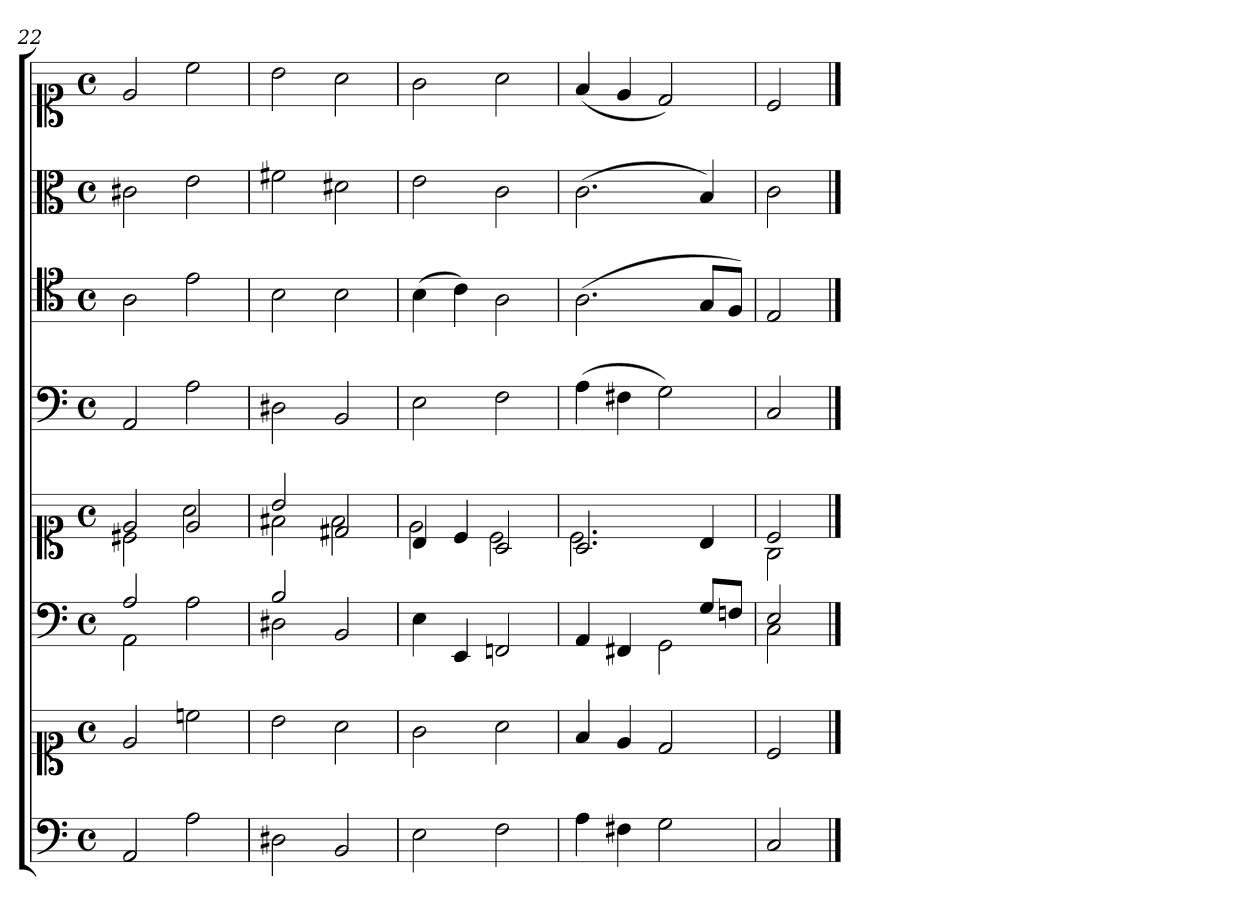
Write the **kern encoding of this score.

**kern	**kern	**kern	**kern	**kern	**kern	**kern	**kern
*part6	*part6	*part5	*part5	*part4	*part3	*part2	*part1
*staff8	*staff7	*staff6	*staff5	*staff4	*staff3	*staff2	*staff1
*clefF4	*clefC1	*clefF4	*clefC1	*clefF4	*clefC4	*clefC3	*clefC1
*k[]	*k[]	*k[]	*k[]	*k[]	*k[]	*k[]	*k[]
*M4/4	*M4/4	*M4/4	*M4/4	*M4/4	*M4/4	*M4/4	*M4/4
*met(c)	*met(c)	*met(c)	*met(c)	*met(c)	*met(c)	*met(c)	*met(c)
=22	=22	=22	=22	=22	=22	=22	=22
*	*	*^	*^	*	*	*	*
2AA	2e	2A	2AA	2e	2c#X	2AA	2A	2c#X	2e
2A	2ccn	2ryy	2A	2e	2a	2A	2e	2e	2cc
=23	=23	=23	=23	=23	=23	=23	=23	=23	=23
2D#X	2b	2B	2D#X	2b	2f#X	2D#X	2B	2f#X	2b
2BB	2a	2ryy	2BB	2d#X	2f#	2BB	2B	2d#X	2a
*	*	*v	*v	*	*	*	*	*	*
=24	=24	=24	=24	=24	=24	=24	=24	=24
2E	2g	4E	4B	2e	2E	(4B	2e	2g
.	.	4EE	4c	.	.	4c)	.	.
2F	2a	2FFn	2A	2c	2F	2A	2c	2a
=25	=25	=25	=25	=25	=25	=25	=25	=25
*	*	*^	*	*	*	*	*	*
4A	4f	4ryy	4AA	2.A	2.c	(4A	(2.A	(2.c	(4f
4F#X	4e	4ryy	4FF#X	.	.	4F#X	.	.	4e
2G	2d	4ryy	2GG	.	.	2G)	.	.	2d)
.	.	8GL	.	8ryy	4B	.	8GL	4B)	.
.	.	8FnJ	.	8ryy	.	.	8FJ)	.	.
=26	=26	=26	=26	=26	=26	=26	=26	=26	=26
2C	2c	2E	2C	2c	2G	2C	2E	2c	2c
*	*	*v	*v	*	*	*	*	*	*
*	*	*	*v	*v	*	*	*	*
==	==	==	==	==	==	==	==
*-	*-	*-	*-	*-	*-	*-	*-
